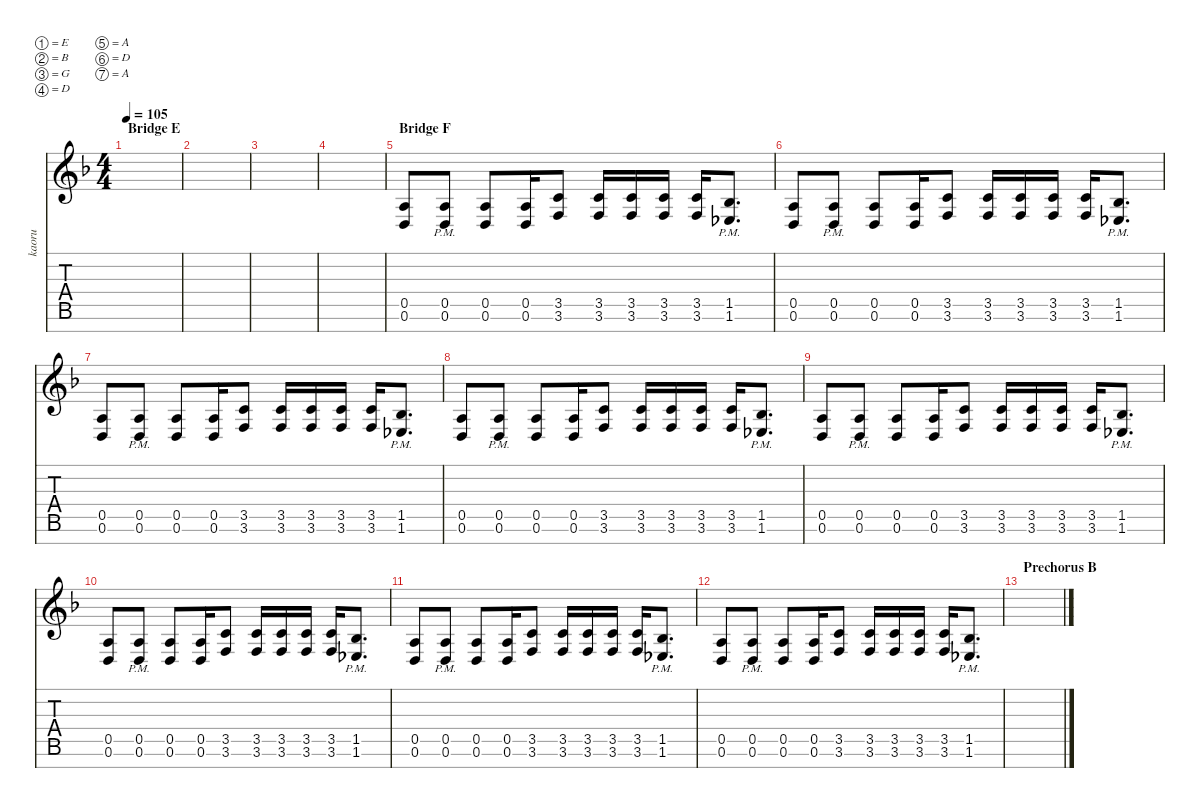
\defaultSystemsLayout 4
\hideDynamics
\bracketExtendMode nobrackets
\otherSystemsTrackNameOrientation horizontal
\track ("Kaoru" "kaoru") {defaultSystemsLayout 4 instrument overdrivenguitar}
\staff {score tabs}
\tuning (E4 B3 G3 D3 A2 D2 A1)
\ts (4 4)
\section ("" "Bridge E")
\tempo 105
\clef g2
\scale
0.950053
\ks dminor
|
\scale
0.950053 |
\scale
1.13216 |
\scale
0.967737 |
\section ("" "Bridge F")
\scale
0.950053 (0.6{acc forcenatural} 0.5{acc forcenatural}).8{dy mf} (0.6{pm acc forcenatural} 0.5{pm acc forcenatural}).8 (0.6{acc forcenatural} 0.5{acc forcenatural}).8 (0.6{acc forcenatural} 0.5{acc forcenatural}).16 (3.6{acc forcenatural} 3.5{acc forcenatural}).8 (3.6{acc forcenatural} 3.5{acc forcenatural}).16 (3.6{acc forcenatural} 3.5{acc forcenatural}).16 (3.6{acc forcenatural} 3.5{acc forcenatural}).16 (3.6{acc forcenatural} 3.5{acc forcenatural}).16 (1.6{pm acc b} 1.5{pm acc b}).8{d} |
\scale
0.950053 (0.6{acc forcenatural} 0.5{acc forcenatural}).8 (0.6{pm acc forcenatural} 0.5{pm acc forcenatural}).8 (0.6{acc forcenatural} 0.5{acc forcenatural}).8 (0.6{acc forcenatural} 0.5{acc forcenatural}).16 (3.6{acc forcenatural} 3.5{acc forcenatural}).8 (3.6{acc forcenatural} 3.5{acc forcenatural}).16 (3.6{acc forcenatural} 3.5{acc forcenatural}).16 (3.6{acc forcenatural} 3.5{acc forcenatural}).16 (3.6{acc forcenatural} 3.5{acc forcenatural}).16 (1.6{pm acc b} 1.5{pm acc b}).8{d} |
\scale
1.13658 (0.6{acc forcenatural} 0.5{acc forcenatural}).8 (0.6{pm acc forcenatural} 0.5{pm acc forcenatural}).8 (0.6{acc forcenatural} 0.5{acc forcenatural}).8 (0.6{acc forcenatural} 0.5{acc forcenatural}).16 (3.6{acc forcenatural} 3.5{acc forcenatural}).8 (3.6{acc forcenatural} 3.5{acc forcenatural}).16 (3.6{acc forcenatural} 3.5{acc forcenatural}).16 (3.6{acc forcenatural} 3.5{acc forcenatural}).16 (3.6{acc forcenatural} 3.5{acc forcenatural}).16 (1.6{pm acc b} 1.5{pm acc b}).8{d} |
\scale
0.954474 (0.6{acc forcenatural} 0.5{acc forcenatural}).8 (0.6{pm acc forcenatural} 0.5{pm acc forcenatural}).8 (0.6{acc forcenatural} 0.5{acc forcenatural}).8 (0.6{acc forcenatural} 0.5{acc forcenatural}).16 (3.6{acc forcenatural} 3.5{acc forcenatural}).8 (3.6{acc forcenatural} 3.5{acc forcenatural}).16 (3.6{acc forcenatural} 3.5{acc forcenatural}).16 (3.6{acc forcenatural} 3.5{acc forcenatural}).16 (3.6{acc forcenatural} 3.5{acc forcenatural}).16 (1.6{pm acc b} 1.5{pm acc b}).8{d} |
\scale
0.954474 (0.6{acc forcenatural} 0.5{acc forcenatural}).8 (0.6{pm acc forcenatural} 0.5{pm acc forcenatural}).8 (0.6{acc forcenatural} 0.5{acc forcenatural}).8 (0.6{acc forcenatural} 0.5{acc forcenatural}).16 (3.6{acc forcenatural} 3.5{acc forcenatural}).8 (3.6{acc forcenatural} 3.5{acc forcenatural}).16 (3.6{acc forcenatural} 3.5{acc forcenatural}).16 (3.6{acc forcenatural} 3.5{acc forcenatural}).16 (3.6{acc forcenatural} 3.5{acc forcenatural}).16 (1.6{pm acc b} 1.5{pm acc b}).8{d} |
\scale
0.954474 (0.6{acc forcenatural} 0.5{acc forcenatural}).8 (0.6{pm acc forcenatural} 0.5{pm acc forcenatural}).8 (0.6{acc forcenatural} 0.5{acc forcenatural}).8 (0.6{acc forcenatural} 0.5{acc forcenatural}).16 (3.6{acc forcenatural} 3.5{acc forcenatural}).8 (3.6{acc forcenatural} 3.5{acc forcenatural}).16 (3.6{acc forcenatural} 3.5{acc forcenatural}).16 (3.6{acc forcenatural} 3.5{acc forcenatural}).16 (3.6{acc forcenatural} 3.5{acc forcenatural}).16 (1.6{pm acc b} 1.5{pm acc b}).8{d} |
\scale
1.13216 (0.6{acc forcenatural} 0.5{acc forcenatural}).8 (0.6{pm acc forcenatural} 0.5{pm acc forcenatural}).8 (0.6{acc forcenatural} 0.5{acc forcenatural}).8 (0.6{acc forcenatural} 0.5{acc forcenatural}).16 (3.6{acc forcenatural} 3.5{acc forcenatural}).8 (3.6{acc forcenatural} 3.5{acc forcenatural}).16 (3.6{acc forcenatural} 3.5{acc forcenatural}).16 (3.6{acc forcenatural} 3.5{acc forcenatural}).16 (3.6{acc forcenatural} 3.5{acc forcenatural}).16 (1.6{pm acc b} 1.5{pm acc b}).8{d} |
\scale
0.967737 (0.6{acc forcenatural} 0.5{acc forcenatural}).8 (0.6{pm acc forcenatural} 0.5{pm acc forcenatural}).8 (0.6{acc forcenatural} 0.5{acc forcenatural}).8 (0.6{acc forcenatural} 0.5{acc forcenatural}).16 (3.6{acc forcenatural} 3.5{acc forcenatural}).8 (3.6{acc forcenatural} 3.5{acc forcenatural}).16 (3.6{acc forcenatural} 3.5{acc forcenatural}).16 (3.6{acc forcenatural} 3.5{acc forcenatural}).16 (3.6{acc forcenatural} 3.5{acc forcenatural}).16 (1.6{pm acc b} 1.5{pm acc b}).8{d} |
\section ("" "Prechorus B")
\scale
0.950053 |
\scale
0.950053 |
\scale
1.13658 |
\scale
0.954474
